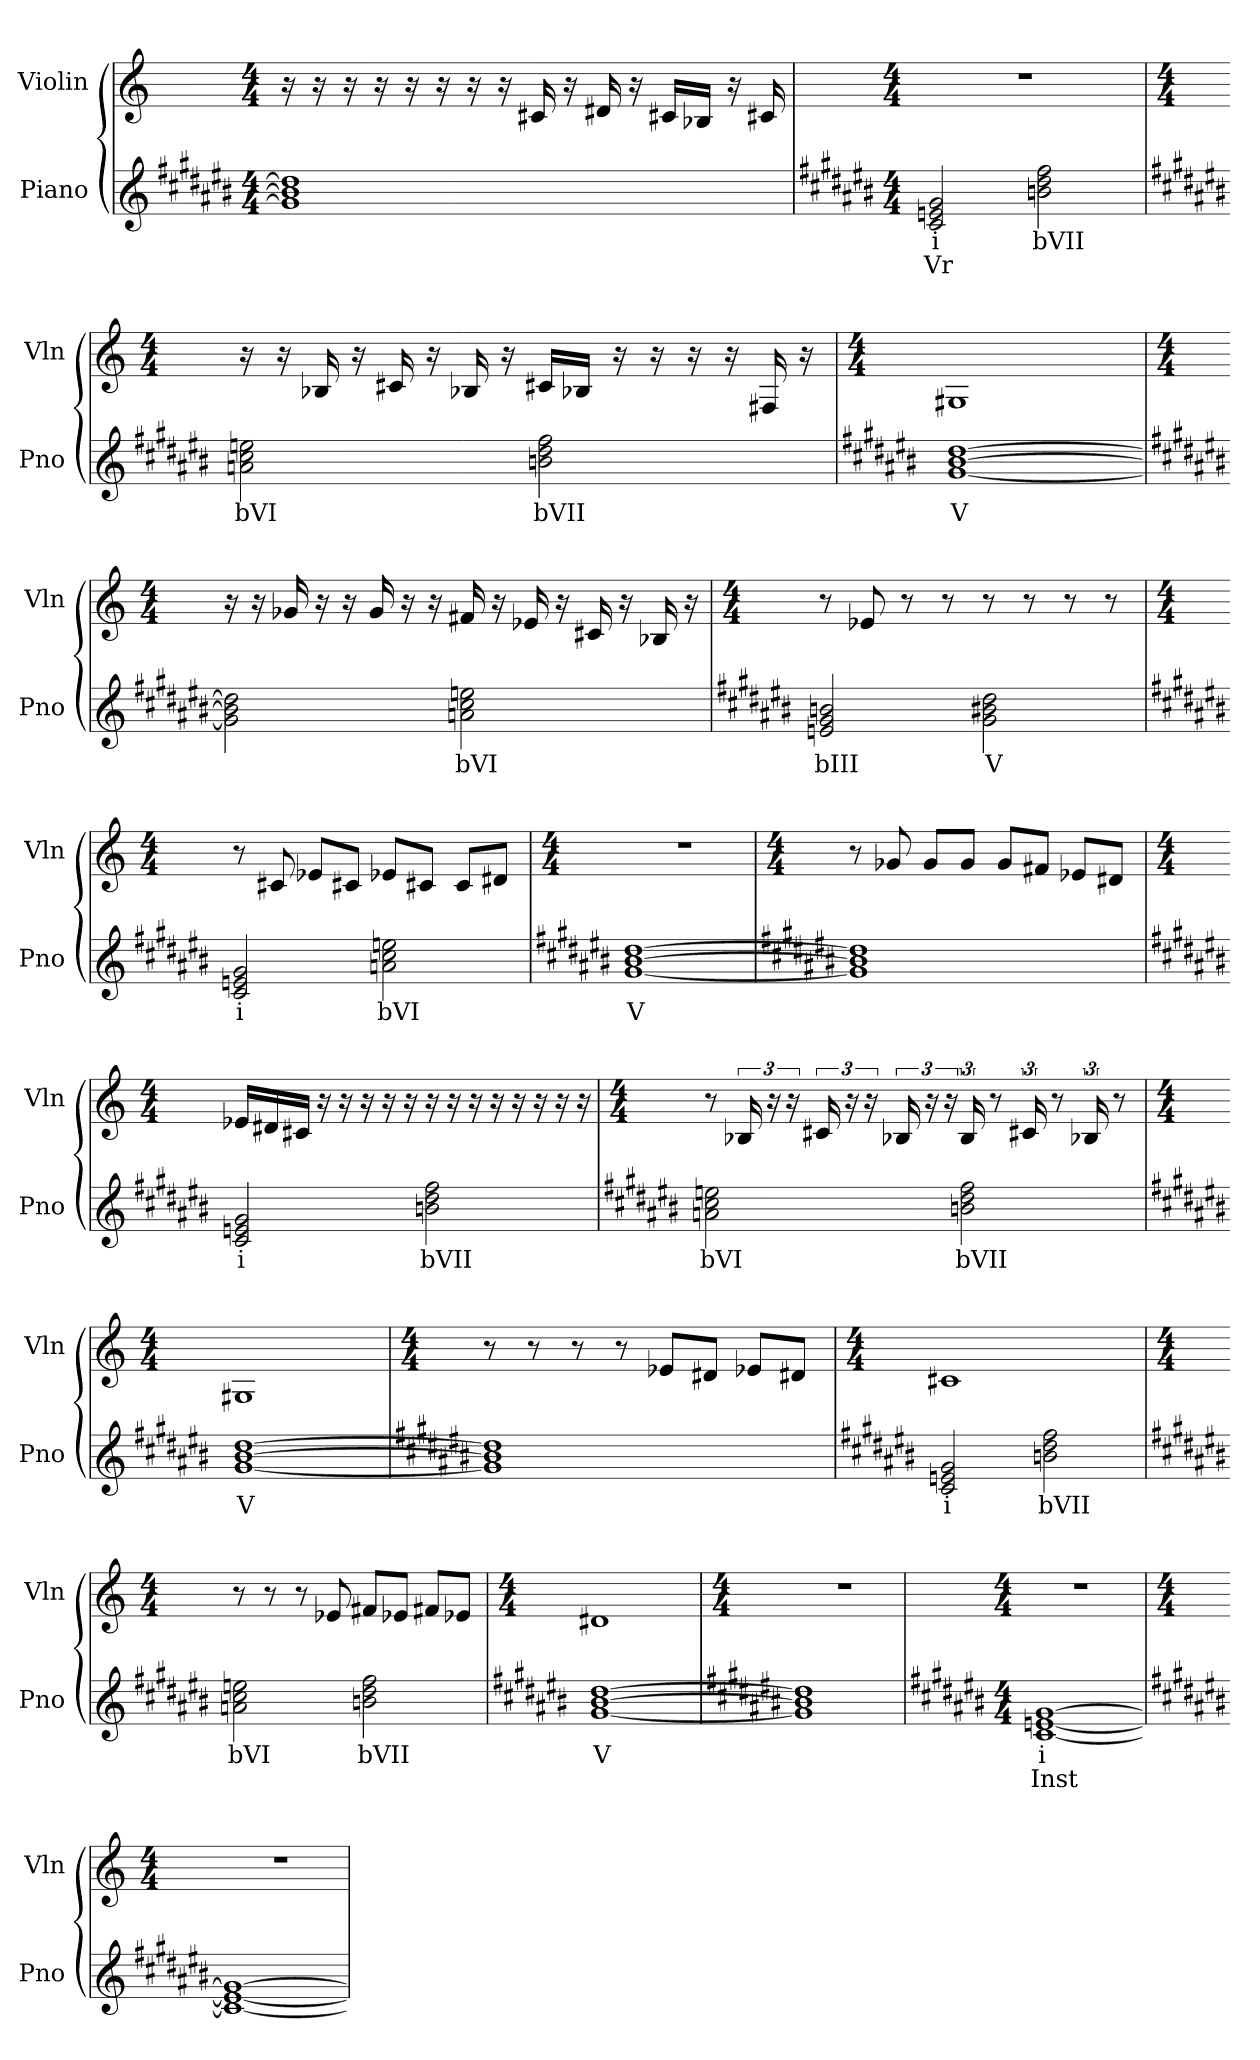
**kern	**text	**text	**kern
*part2	*part2	*part2	*part1
*staff2	*staff2	*staff2	*staff1
*I"Piano	*	*	*I"Violin
*I'Pno	*	*	*I'Vln
*k[f#c#g#d#a#e#b#]	*	*	*
*C#:	*	*	*
*M4/4	*	*	*M4/4
=	=	=	=
1g#] 1b#] 1dd#]	.	.	16r
.	.	.	16r
.	.	.	16r
.	.	.	16r
.	.	.	16r
.	.	.	16r
.	.	.	16r
.	.	.	16r
.	.	.	16c#X
.	.	.	16r
.	.	.	16d#X
.	.	.	16r
.	.	.	16c#XLL
.	.	.	16B-XJJ
.	.	.	16r
.	.	.	16c#X
=	=	=	=
*k[f#c#g#d#a#e#b#]	*	*	*
*C#:	*	*	*
*M4/4	*	*	*M4/4
2c# 2en 2g#	i	Vr	1r
2bn 2dd# 2ff#	bVII	.	.
=	=	=	=
*k[f#c#g#d#a#e#b#]	*	*	*
*C#:	*	*	*
*	*	*	*M4/4
2an 2cc# 2een	bVI	.	16r
.	.	.	16r
.	.	.	16B-X
.	.	.	16r
.	.	.	16c#X
.	.	.	16r
.	.	.	16B-X
.	.	.	16r
2bn 2dd# 2ff#	bVII	.	16c#XLL
.	.	.	16B-XJJ
.	.	.	16r
.	.	.	16r
.	.	.	16r
.	.	.	16r
.	.	.	16F#X
.	.	.	16r
=	=	=	=
*k[f#c#g#d#a#e#b#]	*	*	*
*C#:	*	*	*
*	*	*	*M4/4
[1g# [1b# [1dd#	V	.	1G#X
=	=	=	=
*k[f#c#g#d#a#e#b#]	*	*	*
*C#:	*	*	*
*	*	*	*M4/4
2g#] 2b#] 2dd#]	.	.	16r
.	.	.	16r
.	.	.	16g-X
.	.	.	16r
.	.	.	16r
.	.	.	16g-
.	.	.	16r
.	.	.	16r
2an 2cc# 2een	bVI	.	16f#X
.	.	.	16r
.	.	.	16e-X
.	.	.	16r
.	.	.	16c#X
.	.	.	16r
.	.	.	16B-X
.	.	.	16r
=	=	=	=
*k[f#c#g#d#a#e#b#]	*	*	*
*C#:	*	*	*
*	*	*	*M4/4
2en 2g# 2bn	bIII	.	8r
.	.	.	8e-X
.	.	.	8r
.	.	.	8r
2g# 2b#X 2dd#	V	.	8r
.	.	.	8r
.	.	.	8r
.	.	.	8r
=	=	=	=
*k[f#c#g#d#a#e#b#]	*	*	*
*C#:	*	*	*
*	*	*	*M4/4
2c# 2en 2g#	i	.	8r
.	.	.	8c#X
.	.	.	8e-XL
.	.	.	8c#XJ
2an 2cc# 2een	bVI	.	8e-XL
.	.	.	8c#XJ
.	.	.	8c#L
.	.	.	8d#XJ
=	=	=	=
*k[f#c#g#d#a#e#b#]	*	*	*
*C#:	*	*	*
*	*	*	*M4/4
[1g# [1b# [1dd#	V	.	1r
=	=	=	=
*k[f#c#g#d#a#e#b#]	*	*	*
*C#:	*	*	*
*	*	*	*M4/4
1g#] 1b#] 1dd#]	.	.	8r
.	.	.	8g-X
.	.	.	8g-L
.	.	.	8g-J
.	.	.	8g-L
.	.	.	8f#XJ
.	.	.	8e-XL
.	.	.	8d#XJ
=	=	=	=
*k[f#c#g#d#a#e#b#]	*	*	*
*C#:	*	*	*
*	*	*	*M4/4
2c# 2en 2g#	i	.	16e-XLL
.	.	.	16d#X
.	.	.	16c#XJJ
.	.	.	16r
.	.	.	16r
.	.	.	16r
.	.	.	16r
.	.	.	16r
2bn 2dd# 2ff#	bVII	.	16r
.	.	.	16r
.	.	.	16r
.	.	.	16r
.	.	.	16r
.	.	.	16r
.	.	.	16r
.	.	.	16r
=	=	=	=
*k[f#c#g#d#a#e#b#]	*	*	*
*C#:	*	*	*
*	*	*	*M4/4
2an 2cc# 2een	bVI	.	8r
.	.	.	24B-X
.	.	.	24r
.	.	.	24r
.	.	.	24c#X
.	.	.	24r
.	.	.	24r
.	.	.	24B-X
.	.	.	24r
.	.	.	24r
2bn 2dd# 2ff#	bVII	.	24B-
.	.	.	8r
.	.	.	24c#X
.	.	.	8r
.	.	.	24B-X
.	.	.	8r
=	=	=	=
*k[f#c#g#d#a#e#b#]	*	*	*
*C#:	*	*	*
*	*	*	*M4/4
[1g# [1b# [1dd#	V	.	1G#X
=	=	=	=
*k[f#c#g#d#a#e#b#]	*	*	*
*C#:	*	*	*
*	*	*	*M4/4
1g#] 1b#] 1dd#]	.	.	8r
.	.	.	8r
.	.	.	8r
.	.	.	8r
.	.	.	8e-XL
.	.	.	8d#XJ
.	.	.	8e-XL
.	.	.	8d#XJ
=	=	=	=
*k[f#c#g#d#a#e#b#]	*	*	*
*C#:	*	*	*
*	*	*	*M4/4
2c# 2en 2g#	i	.	1c#X
2bn 2dd# 2ff#	bVII	.	.
=	=	=	=
*k[f#c#g#d#a#e#b#]	*	*	*
*C#:	*	*	*
*	*	*	*M4/4
2an 2cc# 2een	bVI	.	8r
.	.	.	8r
.	.	.	8r
.	.	.	8e-X
2bn 2dd# 2ff#	bVII	.	8f#XL
.	.	.	8e-XJ
.	.	.	8f#XL
.	.	.	8e-XJ
=	=	=	=
*k[f#c#g#d#a#e#b#]	*	*	*
*C#:	*	*	*
*	*	*	*M4/4
[1g# [1b# [1dd#	V	.	1d#X
=	=	=	=
*k[f#c#g#d#a#e#b#]	*	*	*
*C#:	*	*	*
*	*	*	*M4/4
1g#] 1b#] 1dd#]	.	.	1r
=	=	=	=
*k[f#c#g#d#a#e#b#]	*	*	*
*C#:	*	*	*
*M4/4	*	*	*M4/4
[1c# [1en [1g#	i	Inst	1r
=	=	=	=
*k[f#c#g#d#a#e#b#]	*	*	*
*C#:	*	*	*
*	*	*	*M4/4
1c#_ 1en_ 1g#_	.	.	1r
=	=	=	=
*-	*-	*-	*-
